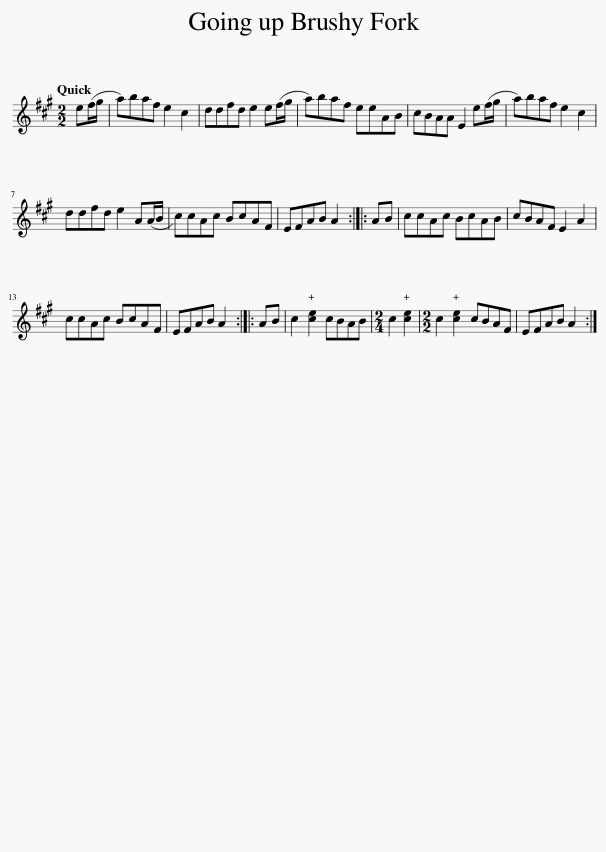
X:1
L:1/8
Q:1/4=120
M:2/2
I:linebreak $
K:A
V:1 treble
V:1
 e(f/g/ | a)baf e2 c2 | ddfd e2 e(f/g/ | a)baf eeAB | cBAA E2 e(f/g/ | %5
 a)baf e2 c2 |$ ddfd e2 A(A/B/ | c)cAc BcAF | EFAB A2 :: AB | %10
 ccAc BcAB | cBAF E2 A2 |$ ccAc BcAF | EFAB A2 :: AB | %15
 c2 [ce]2 cBAB |[M:2/4] c2 [ce]2 |[M:2/2] c2 [ce]2 cBAF | EFAB A2 :| %19
